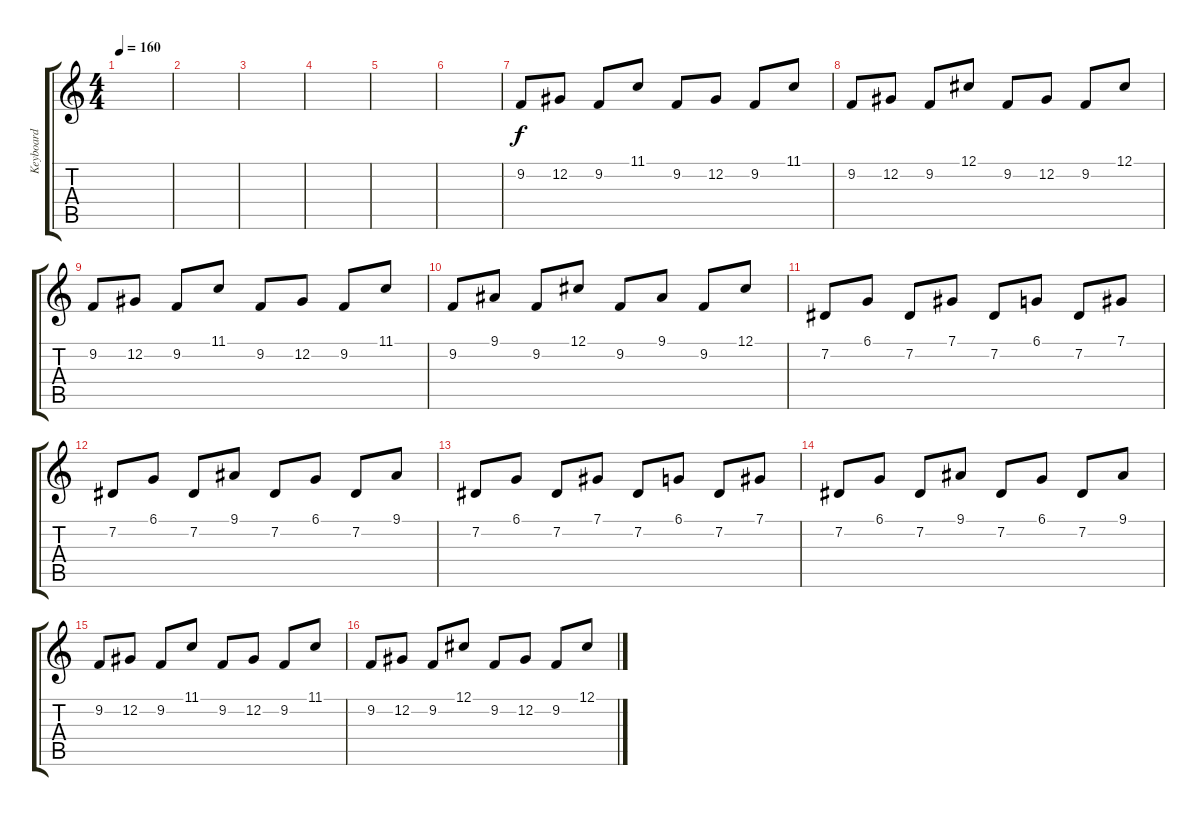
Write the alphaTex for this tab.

\track ("Keyboard" "Keyboard") {instrument acousticgrandpiano}
\staff {score tabs}
\tuning (Db4 Ab3 E3 B2 Gb2 Db2) {hide}
\ts (4 4)
\tempo 160
\clef g2
\ks c
|
|
|
|
|
|
9.2.8{instrument harpsichord} 12.2.8 9.2.8 11.1.8 9.2.8 12.2.8 9.2.8 11.1.8 |
9.2.8 12.2.8 9.2.8 12.1.8 9.2.8 12.2.8 9.2.8 12.1.8 |
9.2.8 12.2.8 9.2.8 11.1.8 9.2.8 12.2.8 9.2.8 11.1.8 |
9.2.8 9.1.8 9.2.8 12.1.8 9.2.8 9.1.8 9.2.8 12.1.8 |
7.2.8 6.1.8 7.2.8 7.1.8 7.2.8 6.1.8 7.2.8 7.1.8 |
7.2.8 6.1.8 7.2.8 9.1.8 7.2.8 6.1.8 7.2.8 9.1.8 |
7.2.8 6.1.8 7.2.8 7.1.8 7.2.8 6.1.8 7.2.8 7.1.8 |
7.2.8 6.1.8 7.2.8 9.1.8 7.2.8 6.1.8 7.2.8 9.1.8 |
9.2.8{instrument harpsichord} 12.2.8 9.2.8 11.1.8 9.2.8 12.2.8 9.2.8 11.1.8 |
9.2.8 12.2.8 9.2.8 12.1.8 9.2.8 12.2.8 9.2.8 12.1.8
